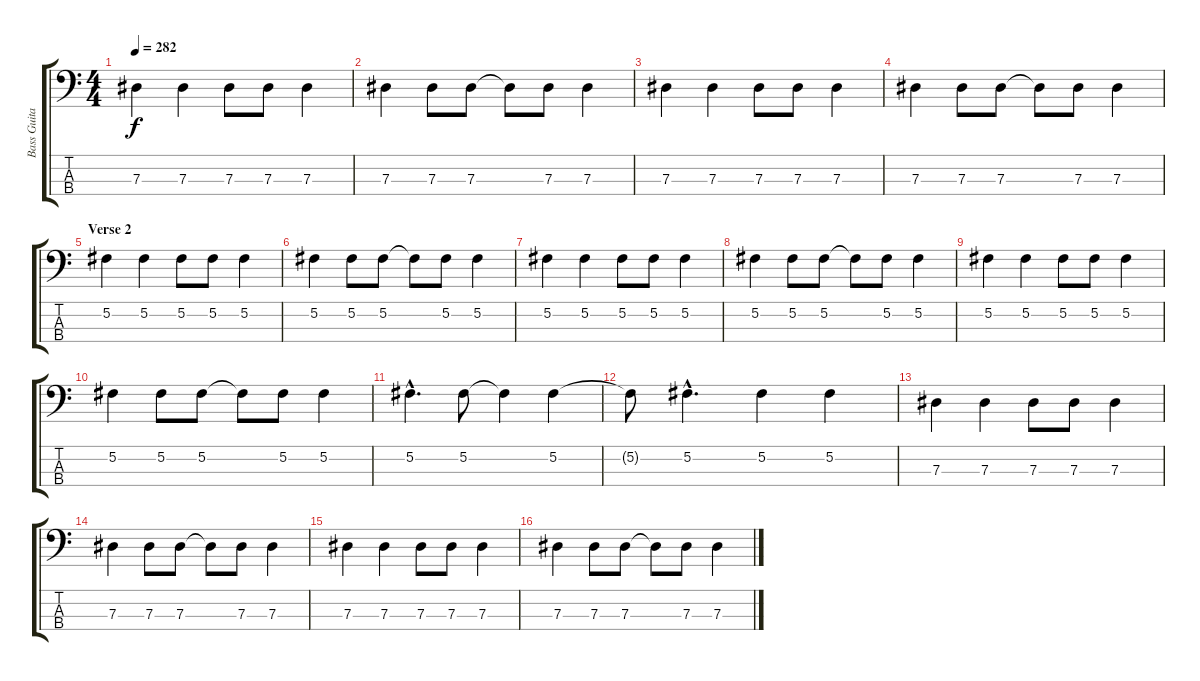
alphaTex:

\track ("Bass Guitar" "Bass Guita") {instrument electricbasspick}
\staff {score tabs}
\tuning (Gb2 Db2 Ab1 Eb1) {hide}
\ts (4 4)
\tempo 282
\clef f4
\ks c
7.3.4{dy f} 7.3.4 7.3.8 7.3.8 7.3.4 |
7.3.4 7.3.8 7.3.8 7.3{t}.8 7.3.8 7.3.4 |
7.3.4 7.3.4 7.3.8 7.3.8 7.3.4 |
7.3.4 7.3.8 7.3.8 7.3{t}.8 7.3.8 7.3.4 |
\section ("" "Verse 2")
5.2.4 5.2.4 5.2.8 5.2.8 5.2.4 |
5.2.4 5.2.8 5.2.8 5.2{t}.8 5.2.8 5.2.4 |
5.2.4 5.2.4 5.2.8 5.2.8 5.2.4 |
5.2.4 5.2.8 5.2.8 5.2{t}.8 5.2.8 5.2.4 |
5.2.4 5.2.4 5.2.8 5.2.8 5.2.4 |
5.2.4 5.2.8 5.2.8 5.2{t}.8 5.2.8 5.2.4 |
5.2{hac}.4{d} 5.2.8 5.2{t}.4 5.2.4 |
5.2{t}.8 5.2{hac}.4{d} 5.2.4 5.2.4 |
7.3.4 7.3.4 7.3.8 7.3.8 7.3.4 |
7.3.4 7.3.8 7.3.8 7.3{t}.8 7.3.8 7.3.4 |
7.3.4 7.3.4 7.3.8 7.3.8 7.3.4 |
7.3.4 7.3.8 7.3.8 7.3{t}.8 7.3.8 7.3.4
